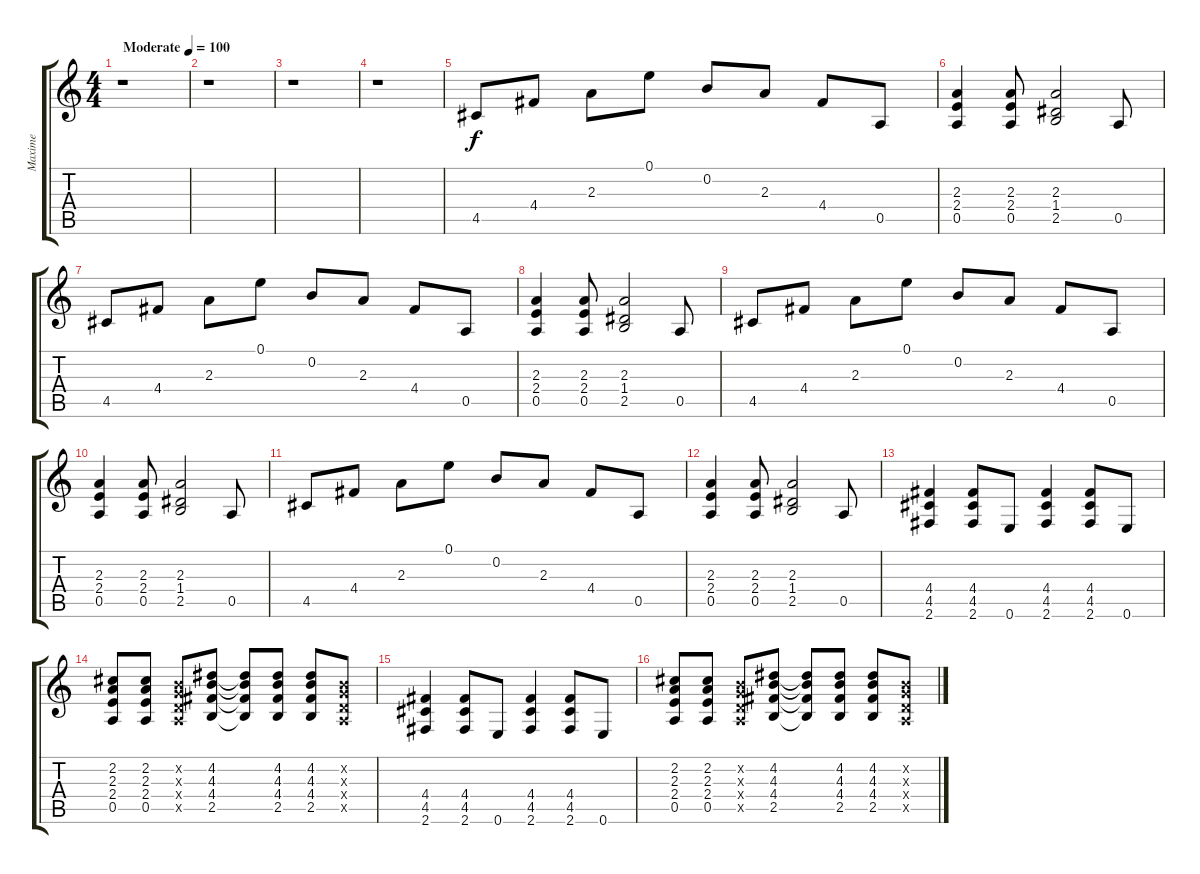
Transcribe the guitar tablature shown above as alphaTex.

\track ("Maxime" "Maxime") {instrument distortionguitar}
\staff {score tabs}
\tuning (E4 B3 G3 D3 A2 E2) {hide}
\ts (4 4)
\tempo (100 "Moderate")
\clef g2
\ks c
r.1{dy f instrument distortionguitar} |
r.1 |
r.1 |
r.1 |
4.5.8 4.4.8 2.3.8 0.1.8 0.2.8 2.3.8 4.4.8 0.5.8 |
(2.3 2.4 0.5).4 (2.3 2.4 0.5).8 (2.3 1.4 2.5).2 0.5.8 |
4.5.8 4.4.8 2.3.8 0.1.8 0.2.8 2.3.8 4.4.8 0.5.8 |
(2.3 2.4 0.5).4 (2.3 2.4 0.5).8 (2.3 1.4 2.5).2 0.5.8 |
4.5.8 4.4.8 2.3.8 0.1.8 0.2.8 2.3.8 4.4.8 0.5.8 |
(2.3 2.4 0.5).4 (2.3 2.4 0.5).8 (2.3 1.4 2.5).2 0.5.8 |
4.5.8 4.4.8 2.3.8 0.1.8 0.2.8 2.3.8 4.4.8 0.5.8 |
(2.3 2.4 0.5).4 (2.3 2.4 0.5).8 (2.3 1.4 2.5).2 0.5.8 |
(4.4 4.5 2.6).4 (4.4 4.5 2.6).8 0.6.8 (4.4 4.5 2.6).4 (4.4 4.5 2.6).8 0.6.8 |
(2.2 2.3 2.4 0.5).8 (2.2 2.3 2.4 0.5).8 (0.2{x} 0.3{x} 0.4{x} 0.5{x}).8 (4.2 4.3 4.4 2.5).8 (4.2{t} 4.3{t} 4.4{t} 2.5{t}).8 (4.2 4.3 4.4 2.5).8 (4.2 4.3 4.4 2.5).8 (0.2{x} 0.3{x} 0.4{x} 0.5{x}).8 |
(4.4 4.5 2.6).4 (4.4 4.5 2.6).8 0.6.8 (4.4 4.5 2.6).4 (4.4 4.5 2.6).8 0.6.8 |
(2.2 2.3 2.4 0.5).8 (2.2 2.3 2.4 0.5).8 (0.2{x} 0.3{x} 0.4{x} 0.5{x}).8 (4.2 4.3 4.4 2.5).8 (4.2{t} 4.3{t} 4.4{t} 2.5{t}).8 (4.2 4.3 4.4 2.5).8 (4.2 4.3 4.4 2.5).8 (0.2{x} 0.3{x} 0.4{x} 0.5{x}).8
